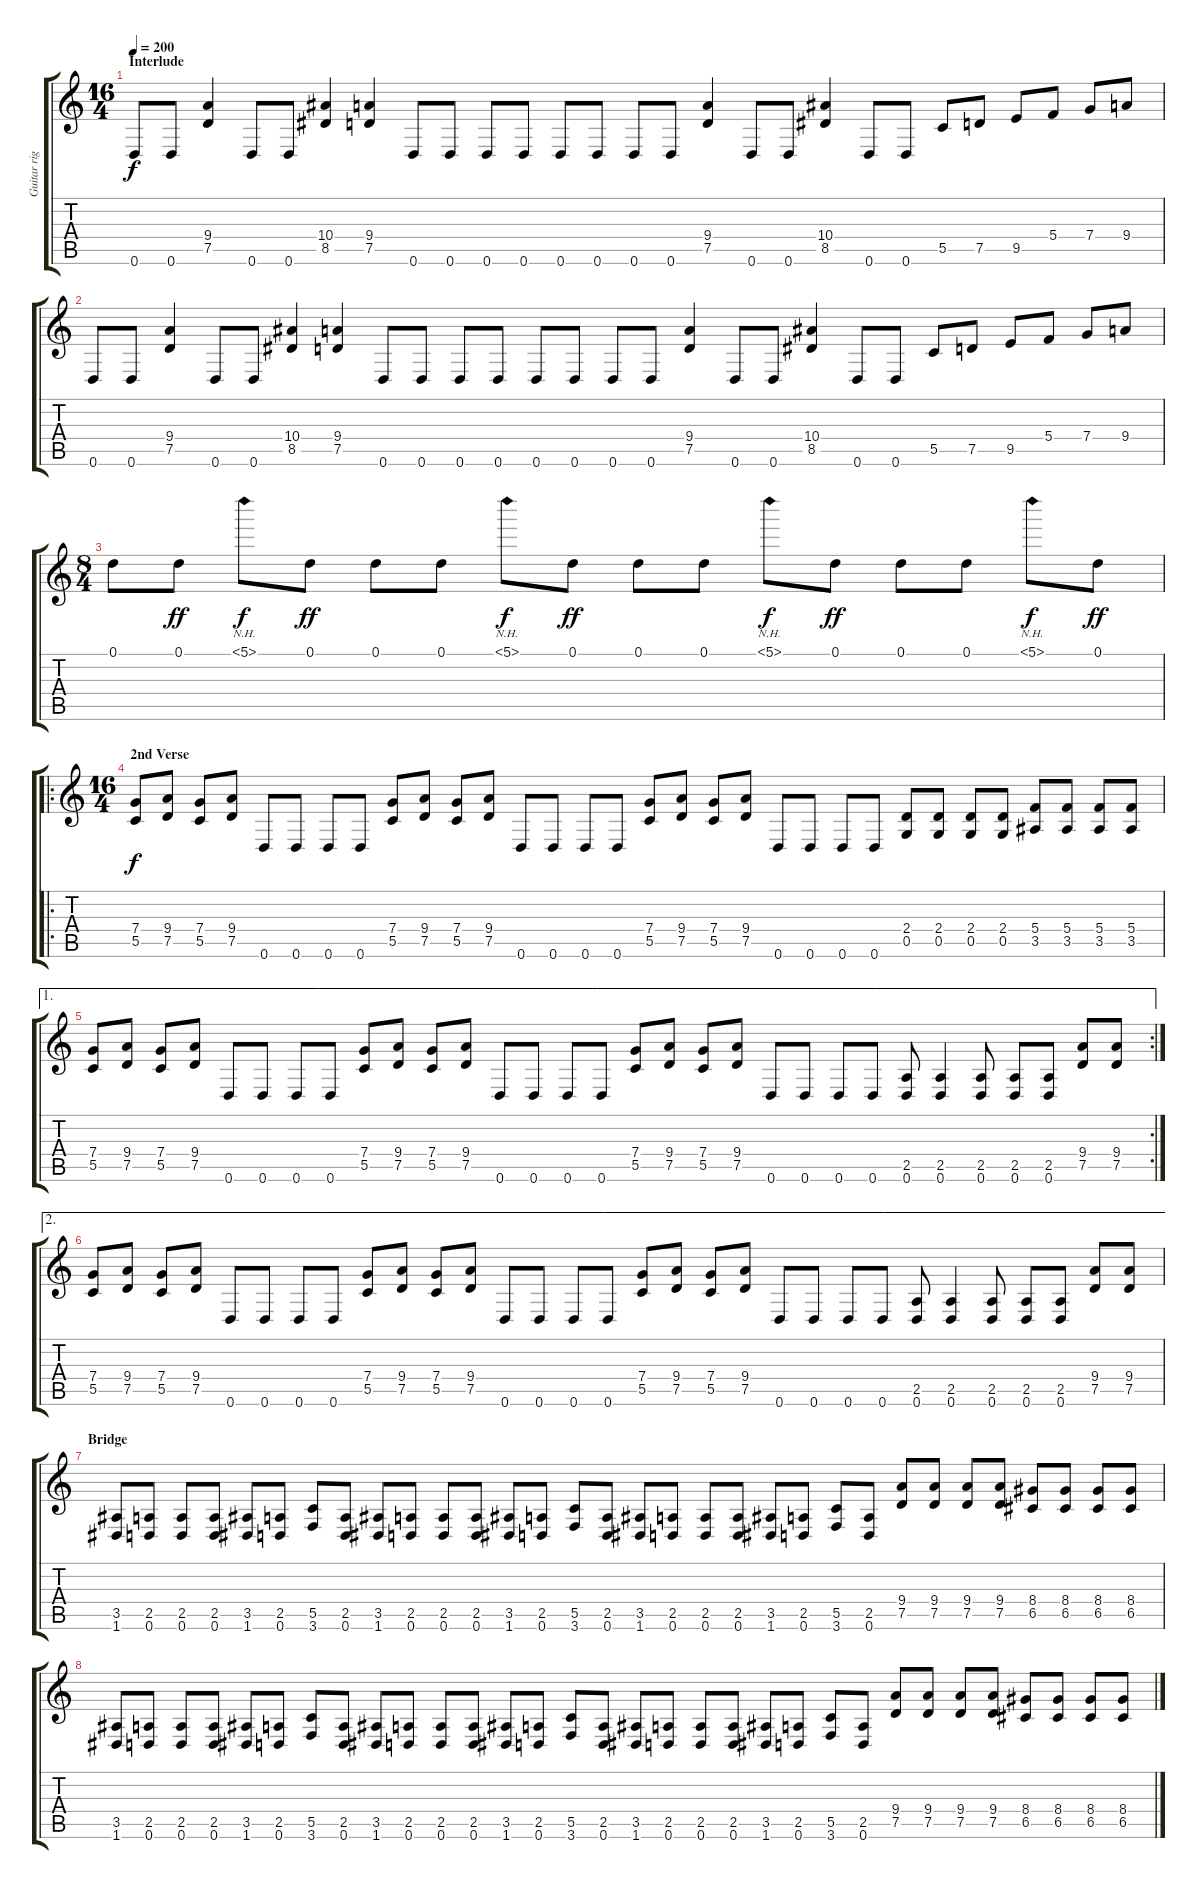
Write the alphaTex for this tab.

\track ("Guitar right (doubled)" "Guitar rig") {instrument distortionguitar}
\staff {score tabs}
\tuning (D4 A3 F3 C3 G2 D2) {hide}
\ts (16 4)
\section ("" "Interlude")
\tempo 200
\clef g2
\ks c
0.6.8{dy f} 0.6.8 (9.4 7.5).4 0.6.8 0.6.8 (10.4 8.5).4 (9.4 7.5).4 0.6.8 0.6.8 0.6.8 0.6.8 0.6.8 0.6.8 0.6.8 0.6.8 (9.4 7.5).4 0.6.8 0.6.8 (10.4 8.5).4 0.6.8 0.6.8 5.5.8 7.5.8 9.5.8 5.4.8 7.4.8 9.4.8 |
0.6.8 0.6.8 (9.4 7.5).4 0.6.8 0.6.8 (10.4 8.5).4 (9.4 7.5).4 0.6.8 0.6.8 0.6.8 0.6.8 0.6.8 0.6.8 0.6.8 0.6.8 (9.4 7.5).4 0.6.8 0.6.8 (10.4 8.5).4 0.6.8 0.6.8 5.5.8 7.5.8 9.5.8 5.4.8 7.4.8 9.4.8 |
\ts (8 4)
0.1.8 0.1.8{dy ff} 5.1{nh}.8{dy f} 0.1.8{dy ff} 0.1.8 0.1.8 5.1{nh}.8{dy f} 0.1.8{dy ff} 0.1.8 0.1.8 5.1{nh}.8{dy f} 0.1.8{dy ff} 0.1.8 0.1.8 5.1{nh}.8{dy f} 0.1.8{dy ff} |
\ro
\ts (16 4)
\section ("" "2nd Verse")
(7.4 5.5).8{dy f} (9.4 7.5).8 (7.4 5.5).8 (9.4 7.5).8 0.6.8 0.6.8 0.6.8 0.6.8 (7.4 5.5).8 (9.4 7.5).8 (7.4 5.5).8 (9.4 7.5).8 0.6.8 0.6.8 0.6.8 0.6.8 (7.4 5.5).8 (9.4 7.5).8 (7.4 5.5).8 (9.4 7.5).8 0.6.8 0.6.8 0.6.8 0.6.8 (2.4 0.5).8 (2.4 0.5).8 (2.4 0.5).8 (2.4 0.5).8 (5.4 3.5).8 (5.4 3.5).8 (5.4 3.5).8 (5.4 3.5).8 |
\ae 1
\rc 2
(7.4 5.5).8 (9.4 7.5).8 (7.4 5.5).8 (9.4 7.5).8 0.6.8 0.6.8 0.6.8 0.6.8 (7.4 5.5).8 (9.4 7.5).8 (7.4 5.5).8 (9.4 7.5).8 0.6.8 0.6.8 0.6.8 0.6.8 (7.4 5.5).8 (9.4 7.5).8 (7.4 5.5).8 (9.4 7.5).8 0.6.8 0.6.8 0.6.8 0.6.8 (2.5 0.6).8 (2.5 0.6).4 (2.5 0.6).8 (2.5 0.6).8 (2.5 0.6).8 (9.4 7.5).8 (9.4 7.5).8 |
\ae 2
(7.4 5.5).8 (9.4 7.5).8 (7.4 5.5).8 (9.4 7.5).8 0.6.8 0.6.8 0.6.8 0.6.8 (7.4 5.5).8 (9.4 7.5).8 (7.4 5.5).8 (9.4 7.5).8 0.6.8 0.6.8 0.6.8 0.6.8 (7.4 5.5).8 (9.4 7.5).8 (7.4 5.5).8 (9.4 7.5).8 0.6.8 0.6.8 0.6.8 0.6.8 (2.5 0.6).8 (2.5 0.6).4 (2.5 0.6).8 (2.5 0.6).8 (2.5 0.6).8 (9.4 7.5).8 (9.4 7.5).8 |
\section ("" "Bridge")
(3.5 1.6).8 (2.5 0.6).8 (2.5 0.6).8 (2.5 0.6).8 (3.5 1.6).8 (2.5 0.6).8 (5.5 3.6).8 (2.5 0.6).8 (3.5 1.6).8 (2.5 0.6).8 (2.5 0.6).8 (2.5 0.6).8 (3.5 1.6).8 (2.5 0.6).8 (5.5 3.6).8 (2.5 0.6).8 (3.5 1.6).8 (2.5 0.6).8 (2.5 0.6).8 (2.5 0.6).8 (3.5 1.6).8 (2.5 0.6).8 (5.5 3.6).8 (2.5 0.6).8 (9.4 7.5).8 (9.4 7.5).8 (9.4 7.5).8 (9.4 7.5).8 (8.4 6.5).8 (8.4 6.5).8 (8.4 6.5).8 (8.4 6.5).8 |
(3.5 1.6).8 (2.5 0.6).8 (2.5 0.6).8 (2.5 0.6).8 (3.5 1.6).8 (2.5 0.6).8 (5.5 3.6).8 (2.5 0.6).8 (3.5 1.6).8 (2.5 0.6).8 (2.5 0.6).8 (2.5 0.6).8 (3.5 1.6).8 (2.5 0.6).8 (5.5 3.6).8 (2.5 0.6).8 (3.5 1.6).8 (2.5 0.6).8 (2.5 0.6).8 (2.5 0.6).8 (3.5 1.6).8 (2.5 0.6).8 (5.5 3.6).8 (2.5 0.6).8 (9.4 7.5).8 (9.4 7.5).8 (9.4 7.5).8 (9.4 7.5).8 (8.4 6.5).8 (8.4 6.5).8 (8.4 6.5).8 (8.4 6.5).8
